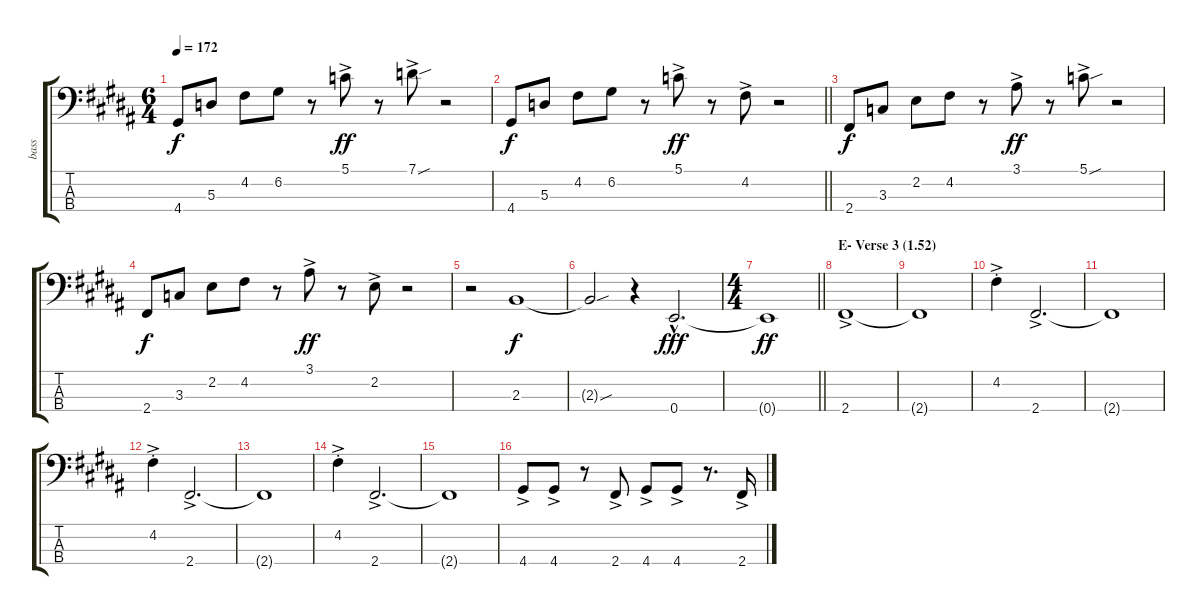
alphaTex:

\track ("bass" "bass") {instrument electricbassfinger}
\staff {score tabs}
\tuning (G2 D2 A1 E1) {hide}
\ts (6 4)
\tempo 172
\clef f4
\ks g#minor
4.4.8{dy f} 5.3.8 4.2.8 6.2.8 r.8 5.1{ac}.8{dy ff} r.8 7.1{sou ac}.8 r.2 |
\barLineRight lightlight
4.4.8{dy f} 5.3.8 4.2.8 6.2.8 r.8 5.1{ac}.8{dy ff} r.8 4.2{ac}.8 r.2 |
\ks b
2.4.8{dy f} 3.3.8 2.2.8 4.2.8 r.8 3.1{ac}.8{dy ff} r.8 5.1{sou ac}.8 r.2 |
\ks g#minor
2.4.8{dy f} 3.3.8 2.2.8 4.2.8 r.8 3.1{ac}.8{dy ff} r.8 2.2{ac}.8 r.2 |
r.2 2.3.1{dy f} |
2.3{sou t}.2 r.4 0.4{hac}.2{d dy fff} |
\ts (4 4)
\barLineRight lightlight
0.4{t}.1{dy ff} |
\section ("" "E- Verse 3 (1.52)")
\ks b
2.4{ac}.1 |
\ks g#minor
2.4{t}.1 |
\ks b
4.2{ac st}.4 2.4{ac}.2{d} |
\ks g#minor
2.4{t}.1 |
\ks b
4.2{ac st}.4 2.4{ac}.2{d} |
\ks g#minor
2.4{t}.1 |
\ks b
4.2{ac st}.4 2.4{ac}.2{d} |
\ks g#minor
2.4{t}.1 |
\ks b
4.4{ac}.8 4.4{ac}.8 r.8 2.4{ac}.8 4.4{ac}.8 4.4{ac}.8 r.8{d} 2.4{ac}.16
